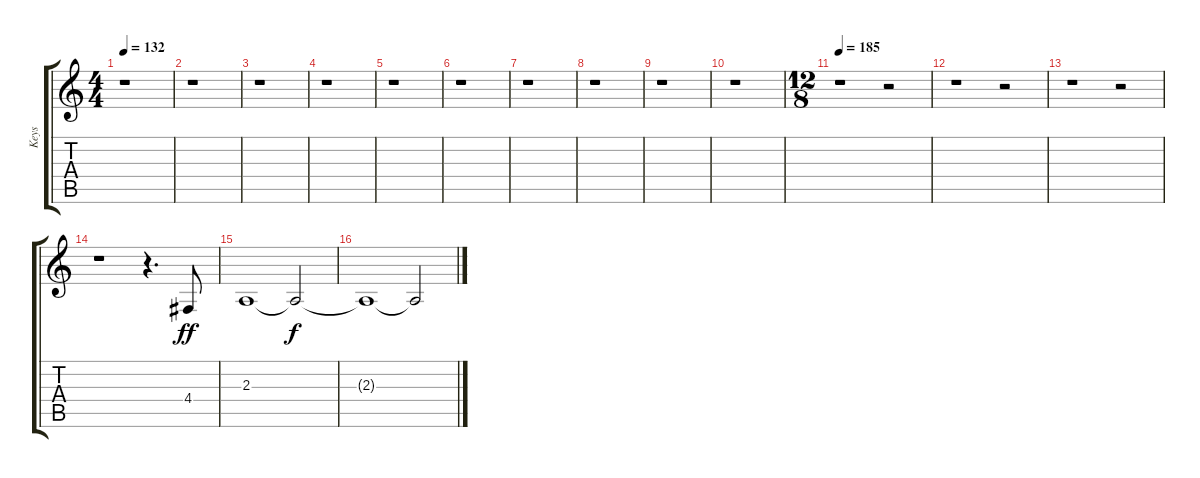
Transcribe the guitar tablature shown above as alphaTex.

\track ("Keys" "Keys") {instrument fx2soundtrack}
\staff {score tabs}
\tuning (E4 B3 G3 D3 A2 E2) {hide}
\ts (4 4)
\tempo 132
\clef g2
\ks c
r.1{dy ff} |
r.1 |
r.1 |
r.1 |
r.1 |
r.1 |
r.1 |
r.1 |
r.1 |
r.1 |
\ts (12 8)
\tempo 185
r.1 r.2 |
r.1 r.2 |
r.1 r.2 |
r.1 r.4{d} 4.4.8 |
2.3.1{balance 1} 2.3{t}.2{dy f} |
2.3{t}.1 2.3{t}.2
